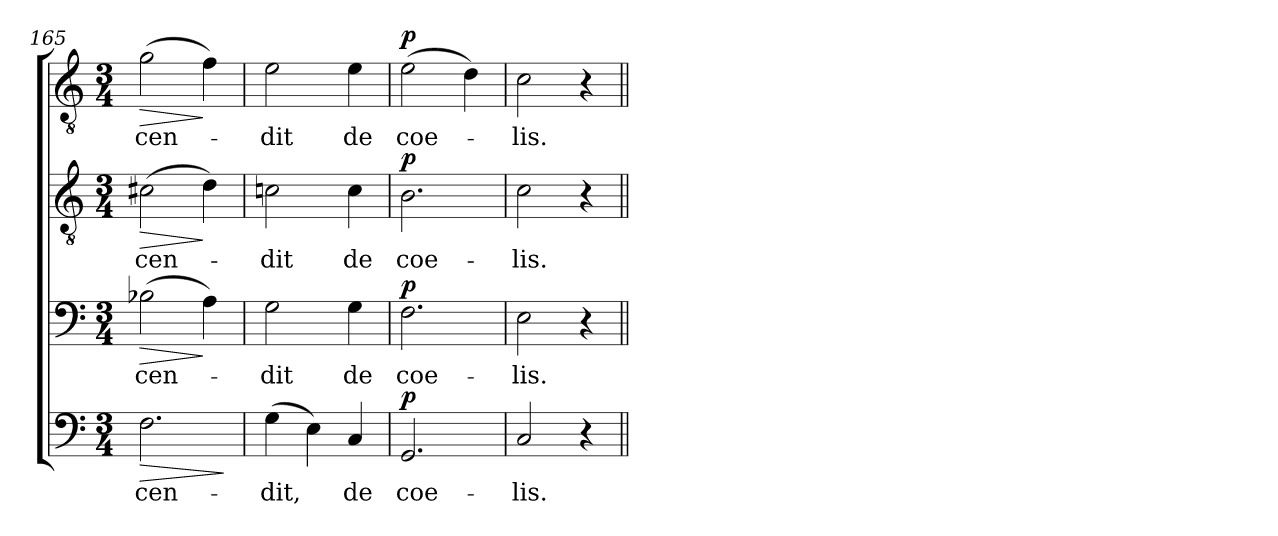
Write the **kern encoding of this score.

**kern	**text	**dynam	**kern	**text	**dynam	**kern	**text	**dynam	**kern	**text	**dynam
*part4	*part4	*part4	*part3	*part3	*part3	*part2	*part2	*part2	*part1	*part1	*part1
*staff4	*staff4	*staff4	*staff3	*staff3	*staff3	*staff2	*staff2	*staff2	*staff1	*staff1	*staff1
*clefF4	*	*	*clefF4	*	*	*clefGv2	*	*	*clefGv2	*	*
*k[]	*	*	*k[]	*	*	*k[]	*	*	*k[]	*	*
*C:	*	*	*C:	*	*	*C:	*	*	*C:	*	*
*M3/4	*	*	*M3/4	*	*	*M3/4	*	*	*M3/4	*	*
=165	=165	=165	=165	=165	=165	=165	=165	=165	=165	=165	=165
!	!LO:LY:b	!LO:HP:b	!	!LO:LY:b	!LO:HP:b	!	!LO:LY:b	!LO:HP:b	!	!LO:LY:b	!LO:HP:b
2.F\	-cen-	>	(>2B-X\	-cen-	>	(>2c#X\	-cen-	>	(>2g\	-cen-	>
.	.	.	4A\)	.	]	4d\)	.	]	4f\)	.	]
.	.	]	.	.	.	.	.	.	.	.	.
=166	=166	=166	=166	=166	=166	=166	=166	=166	=166	=166	=166
!	!LO:LY:b	!	!	!LO:LY:b	!	!	!LO:LY:b	!	!	!LO:LY:b	!
(>4G\	-dit,	.	2G\	-dit	.	2cn\	-dit	.	2e\	-dit	.
4E\)	.	.	.	.	.	.	.	.	.	.	.
!	!LO:LY:b	!	!	!LO:LY:b	!	!	!LO:LY:b	!	!	!LO:LY:b	!
4C/	de	.	4G\	de	.	4c\	de	.	4e\	de	.
=167	=167	=167	=167	=167	=167	=167	=167	=167	=167	=167	=167
!	!LO:LY:b	!LO:DY:a	!	!LO:LY:b	!LO:DY:a	!	!LO:LY:b	!LO:DY:a	!	!LO:LY:b	!LO:DY:a
2.GG/	coe-	p	2.F\	coe-	p	2.B\	coe-	p	(>2e\	coe-	p
.	.	.	.	.	.	.	.	.	4d\)	.	.
=168	=168	=168	=168	=168	=168	=168	=168	=168	=168	=168	=168
!	!LO:LY:b	!	!	!LO:LY:b	!	!	!LO:LY:b	!	!	!LO:LY:b	!
2C/	-lis.	.	2E\	-lis.	.	2c\	-lis.	.	2c\	-lis.	.
4r	.	.	4r	.	.	4r	.	.	4r	.	.
=||	=||	=||	=||	=||	=||	=||	=||	=||	=||	=||	=||
*-	*-	*-	*-	*-	*-	*-	*-	*-	*-	*-	*-
